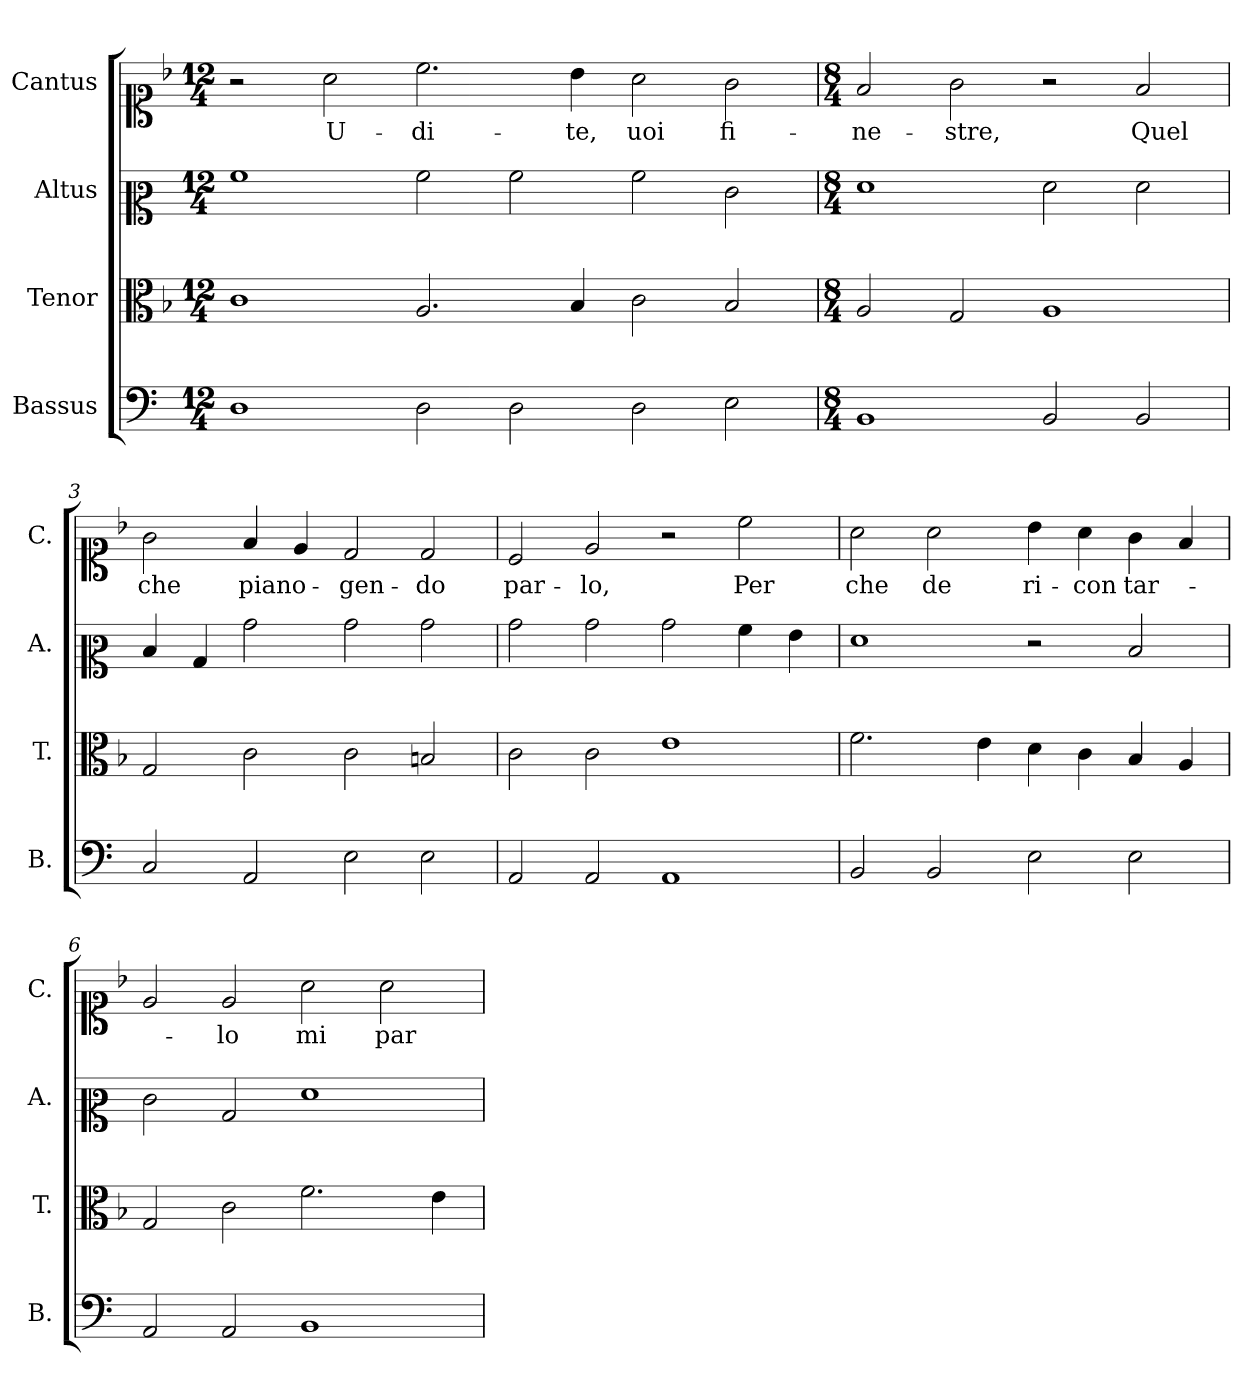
**kern	**kern	**kern	**kern	**text
*part4	*part3	*part2	*part1	*part1
*staff4	*staff3	*staff2	*staff1	*staff1
*I"Bassus	*I"Tenor	*I"Altus	*I"Cantus	*
*I'B.	*I'T.	*I'A.	*I'C.	*
*clefF4	*clefC3	*clefC2	*clefC1	*
*k[]	*k[b-]	*k[]	*k[b-]	*
*M12/4	*M12/4	*M12/4	*M12/4	*
=1	=1	=1	=1	=1
1D	1c	1a	2r	.
!	!	!	!	!LO:LY:b
.	.	.	2a\	U-
!	!	!	!	!LO:LY:b
2D\	2.A/	2a\	2.cc\	-di-
2D\	.	2a\	.	.
!	!	!	!	!LO:LY:b
.	4B-/	.	4b-\	-te,
!	!	!	!	!LO:LY:b
2D\	2c\	2a\	2a\	uoi
!	!	!	!	!LO:LY:b
2E\	2B-/	2e\	2g\	fi-
=2	=2	=2	=2	=2
*M8/4	*M8/4	*M8/4	*M8/4	*
!	!	!	!	!LO:LY:b
1BB	2A/	1f	2f/	-ne-
!	!	!	!	!LO:LY:b
.	2G/	.	2g\	-stre,
2BB/	1A	2f\	2r	.
!	!	!	!	!LO:LY:b
2BB/	.	2f\	2f/	Quel
=3	=3	=3	=3	=3
!	!	!	!	!LO:LY:b
2C/	2G/	4d/	2g\	che
.	.	4B/	.	.
!	!	!	!	!LO:LY:b
2AA/	2c\	2b\	4f/	piano-
.	.	.	4e/	.
!	!	!	!	!LO:LY:b
2E\	2c\	2b\	2d/	-gen-
!	!	!	!	!LO:LY:b
2E\	2Bn/	2b\	2d/	-do
=4	=4	=4	=4	=4
!	!	!	!	!LO:LY:b
2AA/	2c\	2b\	2c/	par-
!	!	!	!	!LO:LY:b
2AA/	2c\	2b\	2e/	-lo,
1AA	1e	2b\	2r	.
!	!	!	!	!LO:LY:b
.	.	4a\	2cc\	Per
.	.	4g\	.	.
!!LO:LB:g=z
=5	=5	=5	=5	=5
!	!	!	!	!LO:LY:b
2BB/	2.f\	1f	2a\	che
!	!	!	!	!LO:LY:b
2BB/	.	.	2a\	de
.	4e\	.	.	.
!	!	!	!	!LO:LY:b
2E\	4d\	2r	4b-\	ri-
!	!	!	!	!LO:LY:b
.	4c\	.	4a\	-con
!	!	!	!	!LO:LY:b
2E\	4B-/	2d/	4g\	tar-
.	4A/	.	4f/	.
=6	=6	=6	=6	=6
2AA/	2G/	2e\	2e/	.
!	!	!	!	!LO:LY:b
2AA/	2c\	2B/	2e/	-lo
!	!	!	!	!LO:LY:b
1BB	2.f\	1f	2a\	mi
!	!	!	!	!LO:LY:b
.	.	.	2a\	par
.	4e\	.	.	.
=	=	=	=	=
*-	*-	*-	*-	*-
